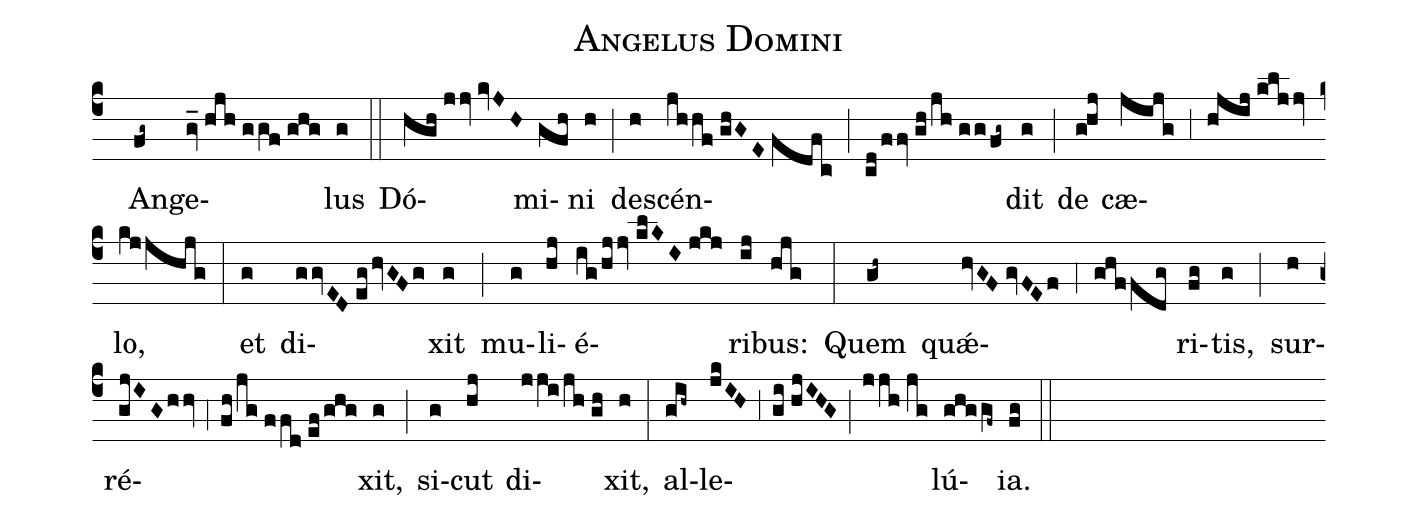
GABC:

name:Angelus Domini;
mode:VIII;
office-part:Offertoria;
%%
(c4) () An(fg~)ge(gv_//hjh//ggf//ghg)lus(g) (::) Dó(hgh//jjv//kvJH)mi(gfh)ni(h) (;) de(h)scén(jhhf//ghGE//fdfc)(;)(cd/ffv//gh/jh//gg/fg~)dit(g) (;) de(g!hj) cæ(jijg)(,3)(hjij//kljjv)lo,(kjjhjg) (:) et(g) di(ggvED//eg/hvGFg)xit(g) (;) mu(g)li(hj)é(ig/hjjv//klKI//jkj)ri(ij)bus:(hjg) (:) Quem(gh~) qu{<sp>'ae</sp>}(hvGF//gvFEf)(,4)(ghffdg)ri(fg)tis,(g) (;) sur(h)ré(gjIG/hhv,4fh/jg//ffd//ef/ghg)xit,(g) (;) si(g)cut(hj) di(jji/jh//gh)xit,(h) (:) al(gih~)le(jkIH,3gi//hjIHG;jjh//jg)lú(ghggf~)ia.(fg) (::)
